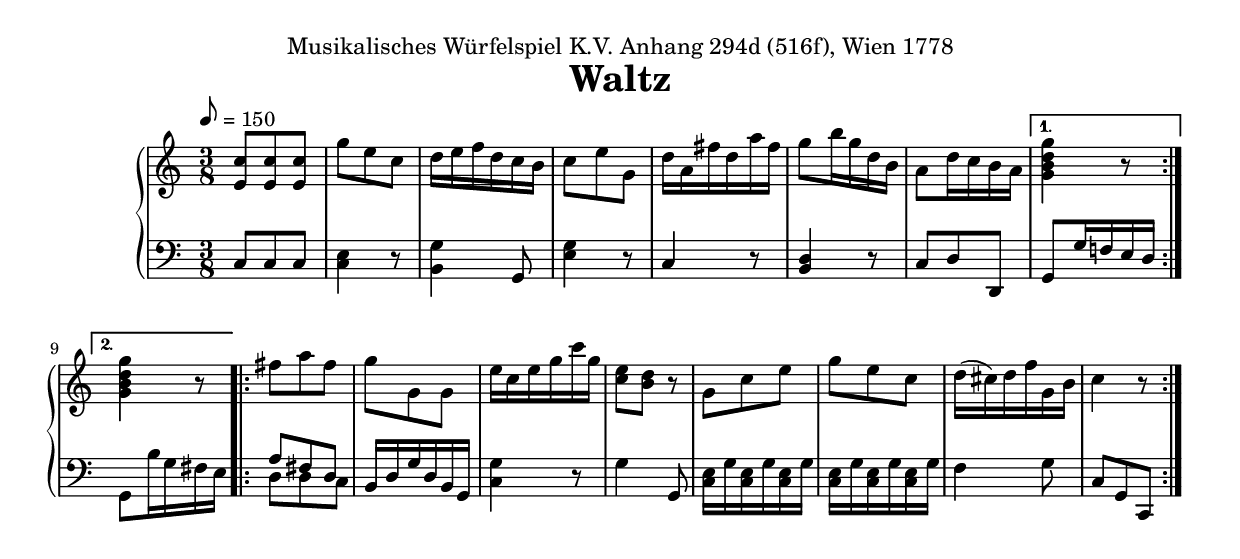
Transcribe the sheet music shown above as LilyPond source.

\version "2.14.2"
\pointAndClickOff

\header {
  dedication = "Musikalisches Würfelspiel K.V. Anhang 294d (516f), Wien 1778"
  title = "Waltz"
}

\paper {
  #(set-paper-size "a4")
  top-margin = 2\cm
}

%DICE: 12, 4, 2, 5, 4, 3, 12, 2, 4, 3, 5, 2, 3, 4, 5, 6
%TABLE DE MUSIQUE: 54, 95, 141, 85, 153, 46, 106, 30, 66, 39, 7, 9, 174, 58, 52, 93
DiceWaltz = {
  \new PianoStaff <<
    \new Staff = "RH acoustic grand" {
      \clef treble
      \time 3/8
      \key c \major
      {\tempo 8=150}
       \repeat volta 2 {
        <e' c''>8 <e' c''> <e' c''> |
        g''8 e'' c'' |
        d''16 e'' f'' d'' c'' b' |
        c''8  e'' g' |
        d''16 a' fis'' d'' a'' fis'' |
        g''8 b''16 g'' d'' b' |
        a'8 d''16 c'' b' a' |
      }
      \alternative {
        { <g' b' d'' g''>4 r8 } { <g' b' d'' g''>4 r8 }
      }

      \repeat volta 2 {
        fis''8  a'' fis'' |
        g''8 g' g' |
        e''16 c'' e'' g'' c''' g'' |
        <c'' e''>8 <b' d''> r |
        g'8 c'' e'' |
        g''8 e'' c'' |
        d''16( cis'') d'' f'' g' b' |
        c''4 r8 |
      }
    }

    \new Staff = "LH acoustic grand" {
      \clef treble
      \clef bass
      \time 3/8
      \key c \major
      \repeat volta 2 {
        c8 c c |
        <c e>4 r8 |
        <b, g>4 g,8 |
        <e g>4 r8 |
        c4 r8 |
        <b, d>4 r8 |
        c8 d d, |
      }
      \alternative {
        { g,8 g16 f! e d } { g,8 b16 g fis e }
      }

      \repeat volta 2 {
        << { a8 fis d } \\ { d8 d c } >> |
        b,16 d g d b, g, |
        <c g>4 r8 |
        g4 g,8 |
        <c e>16 g <c e> g <c e> g |
        <c e>16 g <c e> g <c e> g |
        f4 g8 |
        c8 g, c, |
      }
    }
  >>
}

\score {
  \DiceWaltz
  \layout {#(layout-set-staff-size 18)}
}

\include "articulate.ly"
\score {
  \unfoldRepeats \articulate <<
    \DiceWaltz
  >>
  \midi {}
}

